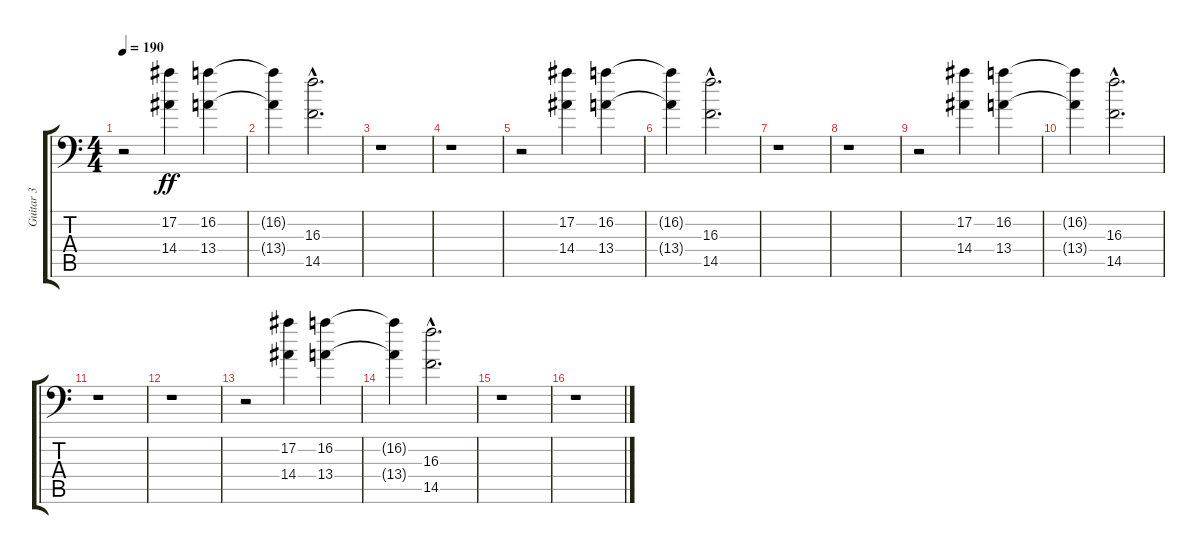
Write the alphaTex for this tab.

\track ("Guitar 3" "Guitar 3") {instrument distortionguitar}
\staff {score tabs}
\tuning (Bb3 F3 Db3 Ab2 Eb2 Bb1) {hide}
\ts (4 4)
\tempo 190
\clef f4
\ks c
r.2{dy ff} (17.2 14.4).4 (16.2 13.4).4 |
(16.2{t} 13.4{t}).4 (16.3{hac} 14.5{hac}).2{d} |
r.1 |
r.1 |
r.2 (17.2 14.4).4 (16.2 13.4).4 |
(16.2{t} 13.4{t}).4 (16.3{hac} 14.5{hac}).2{d} |
r.1 |
r.1 |
r.2 (17.2 14.4).4 (16.2 13.4).4 |
(16.2{t} 13.4{t}).4 (16.3{hac} 14.5{hac}).2{d} |
r.1 |
r.1 |
r.2 (17.2 14.4).4 (16.2 13.4).4 |
(16.2{t} 13.4{t}).4 (16.3{hac} 14.5{hac}).2{d} |
r.1 |
r.1
